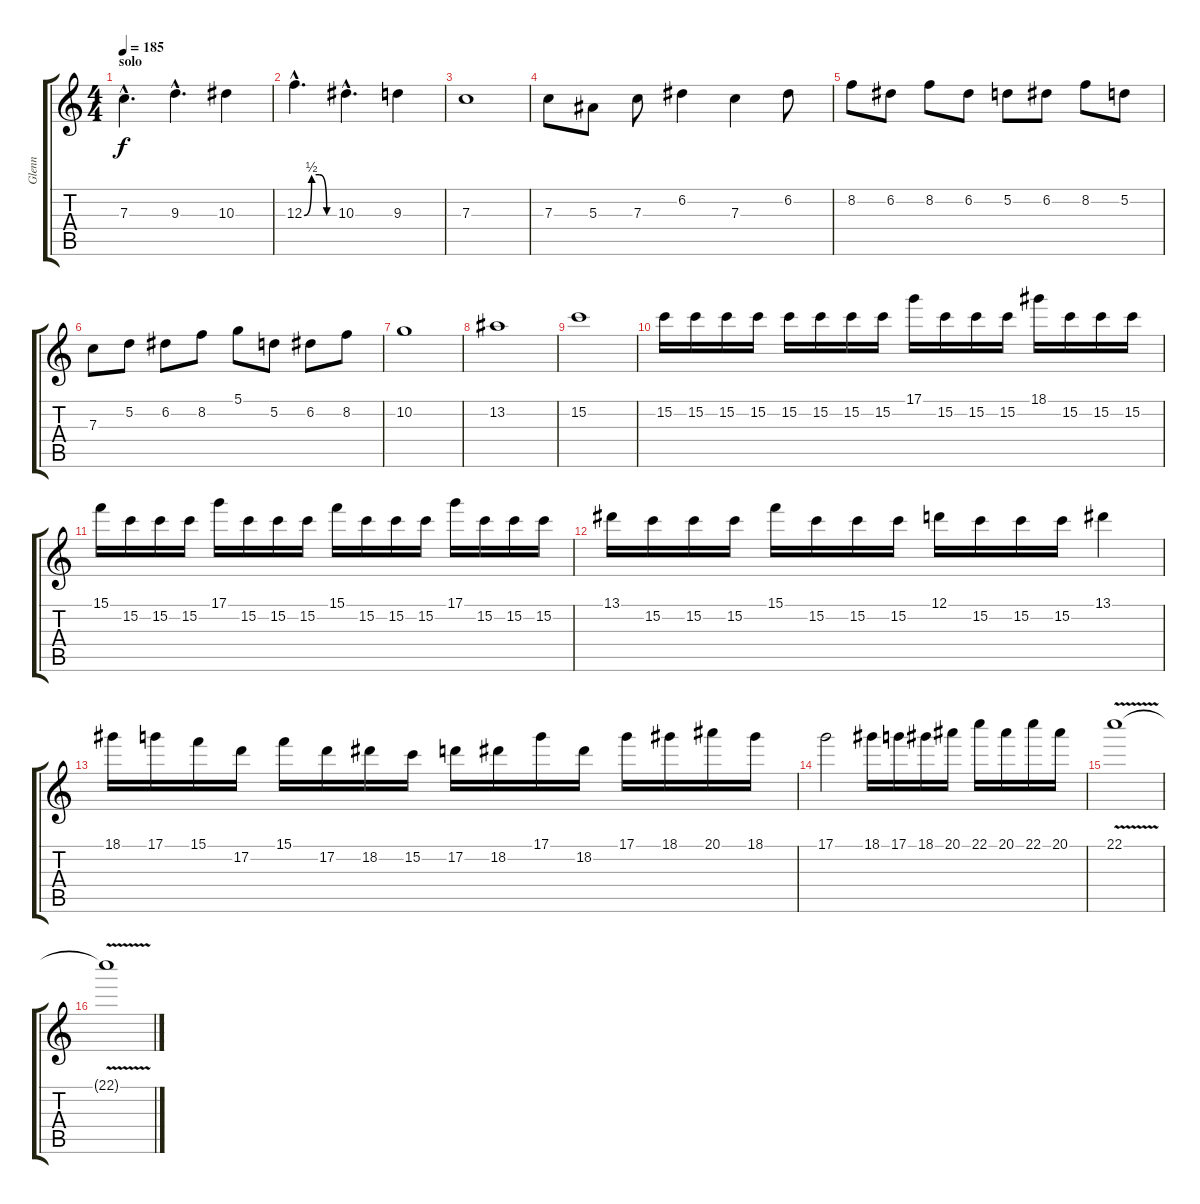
\track ("Glenn" "Glenn") {instrument overdrivenguitar}
\staff {score tabs}
\tuning (D4 A3 F3 C3 G2 C2) {hide}
\ts (4 4)
\section ("" "solo")
\tempo 185
\clef g2
\ks c
7.3{hac}.4{d dy f} 9.3{hac}.4{d} 10.3.4 |
12.3{be (custom 0 0 15 2 30 2 45 0 60 0) hac}.4{d} 10.3{hac}.4{d} 9.3.4 |
7.3.1 |
7.3.8 5.3.8 7.3.8 6.2.4 7.3.4 6.2.8 |
8.2.8 6.2.8 8.2.8 6.2.8 5.2.8 6.2.8 8.2.8 5.2.8 |
7.3.8 5.2.8 6.2.8 8.2.8 5.1.8 5.2.8 6.2.8 8.2.8 |
10.2.1 |
13.2.1 |
15.2.1 |
15.2.16 15.2.16 15.2.16 15.2.16 15.2.16 15.2.16 15.2.16 15.2.16 17.1.16 15.2.16 15.2.16 15.2.16 18.1.16 15.2.16 15.2.16 15.2.16 |
15.1.16 15.2.16 15.2.16 15.2.16 17.1.16 15.2.16 15.2.16 15.2.16 15.1.16 15.2.16 15.2.16 15.2.16 17.1.16 15.2.16 15.2.16 15.2.16 |
13.1.16 15.2.16 15.2.16 15.2.16 15.1.16 15.2.16 15.2.16 15.2.16 12.1.16 15.2.16 15.2.16 15.2.16 13.1.4 |
18.1.16 17.1.16 15.1.16 17.2.16 15.1.16 17.2.16 18.2.16 15.2.16 17.2.16 18.2.16 17.1.16 18.2.16 17.1.16 18.1.16 20.1.16 18.1.16 |
17.1.2 18.1.16 17.1.16 18.1.16 20.1.16 22.1.16 20.1.16 22.1.16 20.1.16 |
22.1{v}.1 |
22.1{t}.1
